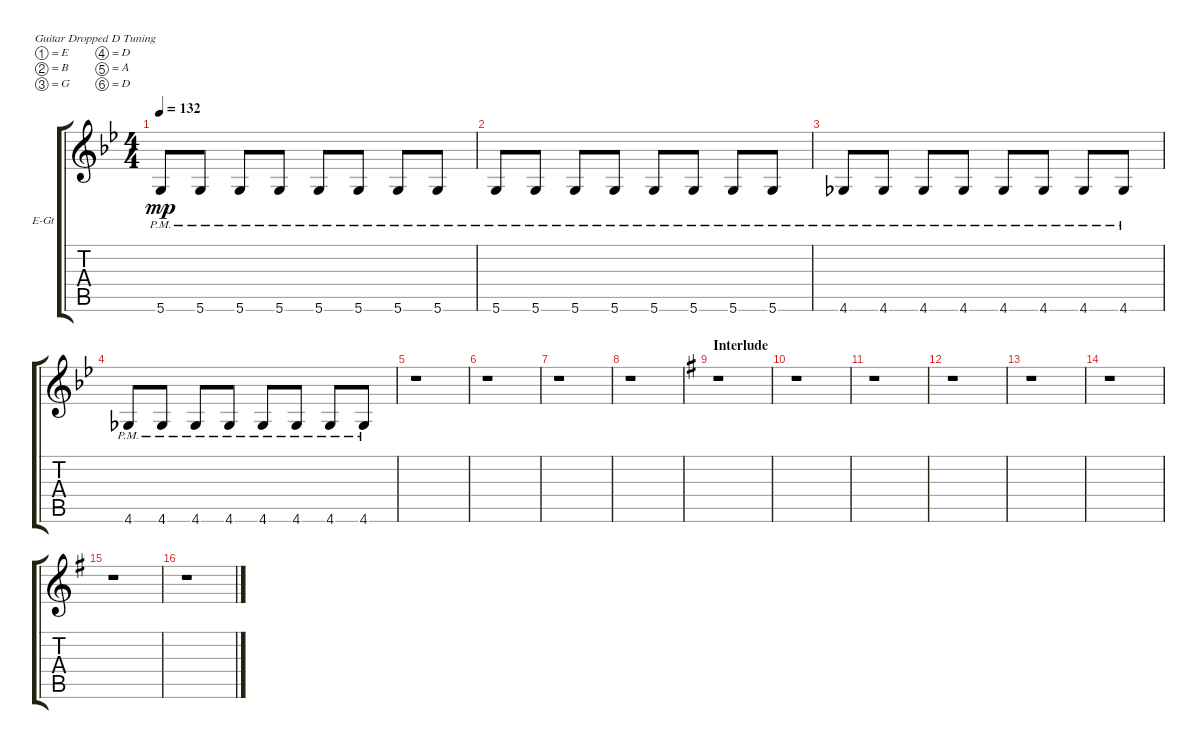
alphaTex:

\bracketExtendMode groupsimilarinstruments
\firstSystemTrackNameOrientation horizontal
\otherSystemsTrackNameOrientation horizontal
\track ("Guitar 5 (Dropped D)" "E-Gt") {instrument overdrivenguitar}
\staff {score tabs}
\tuning (E4 B3 G3 D3 A2 D2)
\ts (4 4)
\tempo 132
\clef g2
\ks bb
5.6{pm}.8{dy mp} 5.6{pm}.8 5.6{pm}.8 5.6{pm}.8 5.6{pm}.8 5.6{pm}.8 5.6{pm}.8 5.6{pm}.8 |
5.6{pm}.8 5.6{pm}.8 5.6{pm}.8 5.6{pm}.8 5.6{pm}.8 5.6{pm}.8 5.6{pm}.8 5.6{pm}.8 |
4.6{pm}.8 4.6{pm}.8 4.6{pm}.8 4.6{pm}.8 4.6{pm}.8 4.6{pm}.8 4.6{pm}.8 4.6{pm}.8 |
4.6{pm}.8 4.6{pm}.8 4.6{pm}.8 4.6{pm}.8 4.6{pm}.8 4.6{pm}.8 4.6{pm}.8 4.6{pm}.8 |
r.1 |
r.1 |
r.1 |
r.1 |
\section ("" "Interlude")
\ks g
r.1 |
r.1 |
r.1 |
r.1 |
r.1 |
r.1 |
r.1 |
r.1
